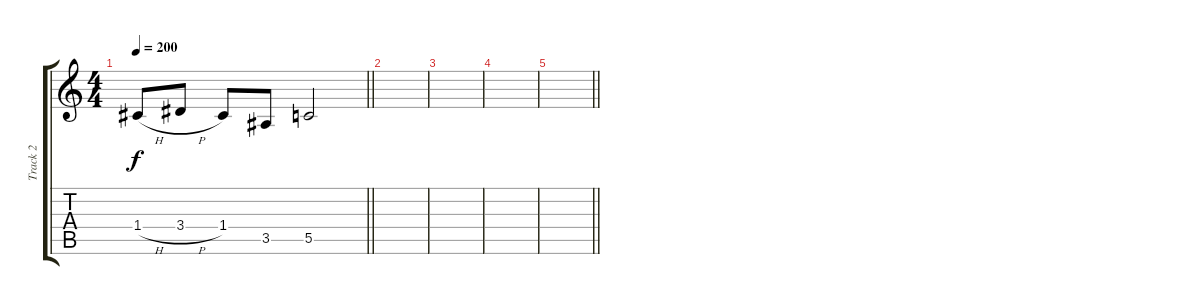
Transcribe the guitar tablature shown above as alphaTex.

\track ("Track 2" "Track 2") {instrument distortionguitar}
\staff {score tabs}
\tuning (D4 A3 F3 C3 G2 C2) {hide}
\ts (4 4)
\tempo 200
\clef g2
\barLineRight lightlight
\ks c
1.4{h}.8{dy f} 3.4{h}.8 1.4.8 3.5.8 5.5.2 |
|
|
|
\barLineRight lightlight
